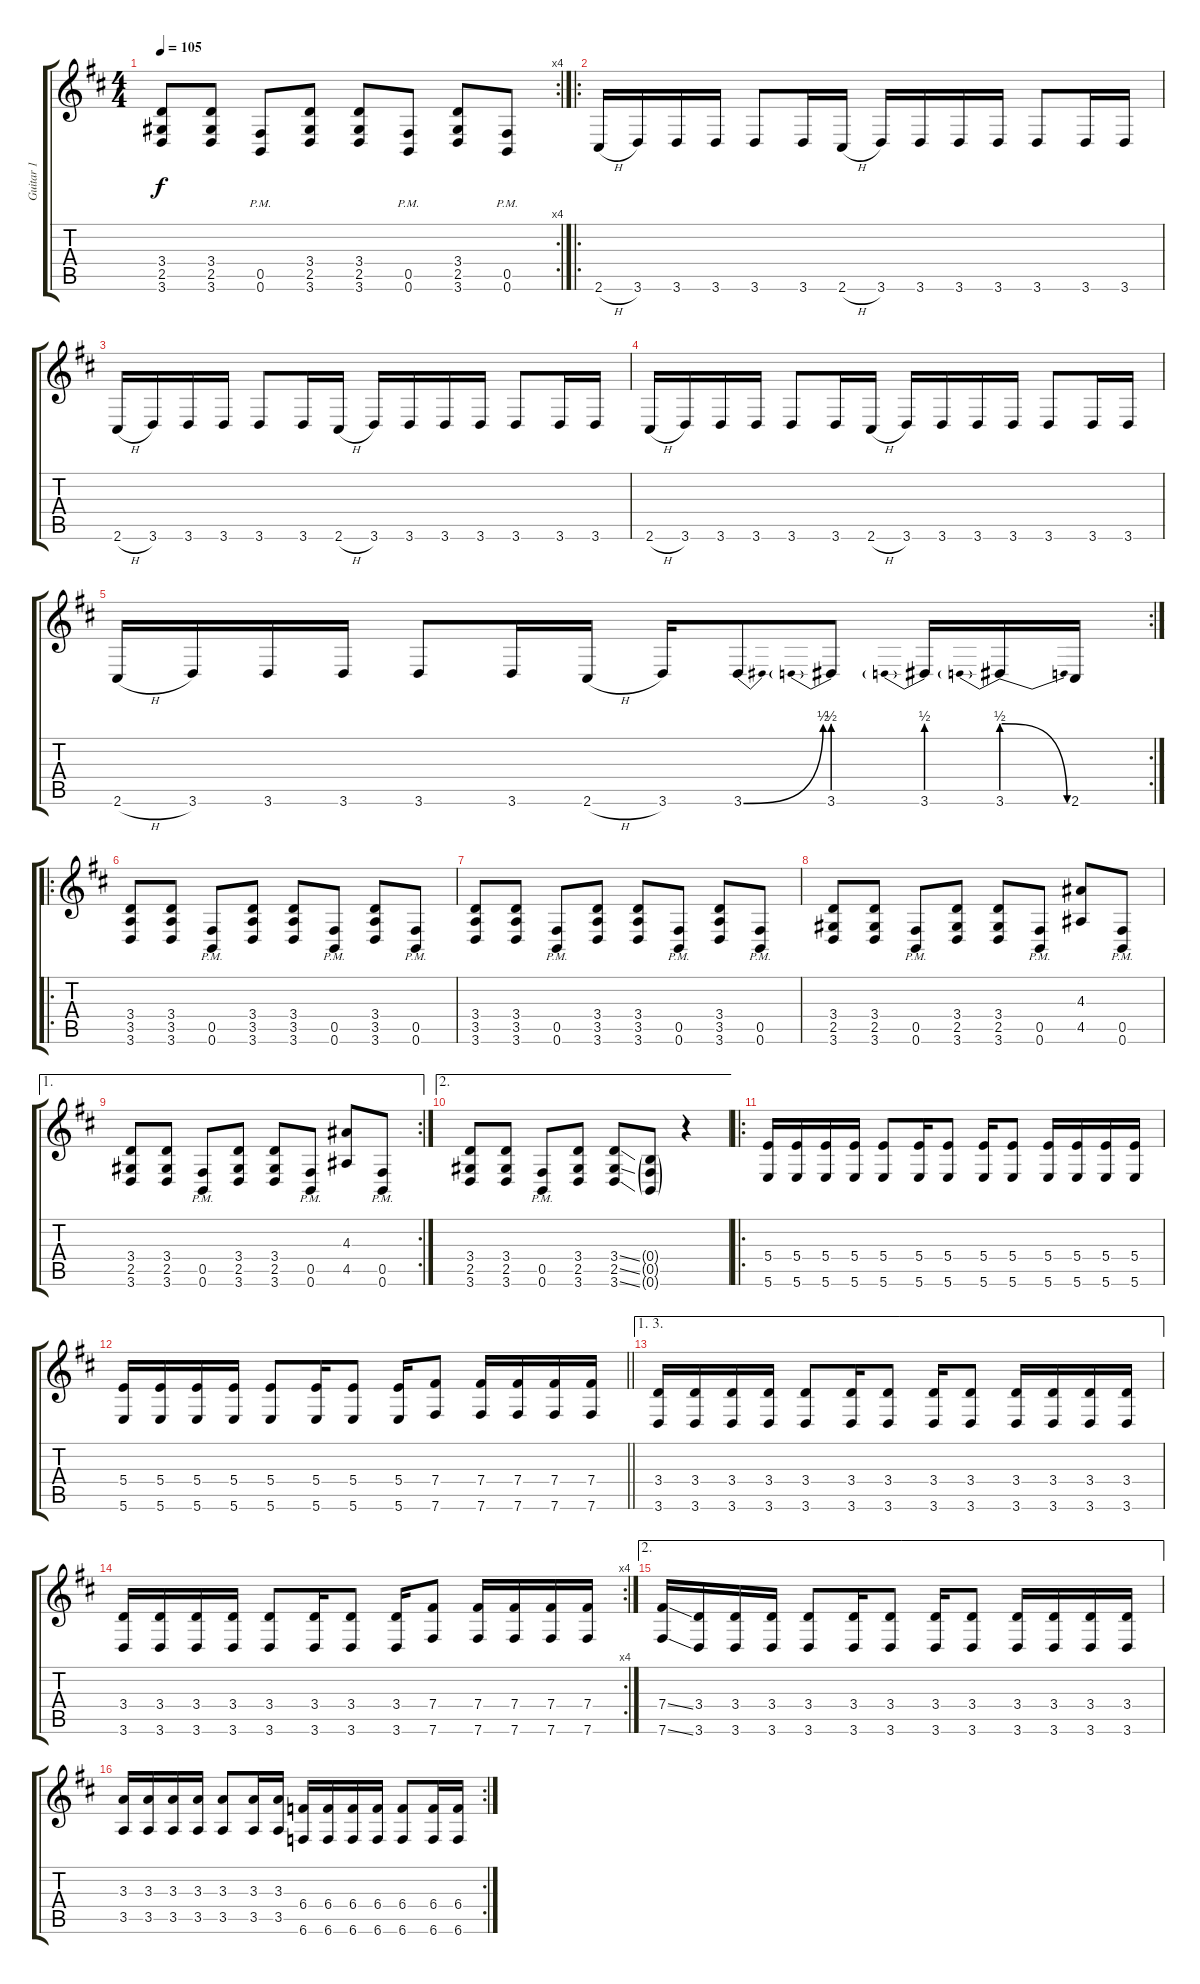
\track ("Guitar 1" "Guitar 1") {instrument distortionguitar}
\staff {score tabs}
\tuning (Eb4 B3 Gb3 B2 Gb2 B1) {hide}
\rc 4
\ts (4 4)
\tempo 105
\clef g2
\ks bminor
(3.4 2.5 3.6).8{dy f} (3.4 2.5 3.6).8 (0.5{pm} 0.6{pm}).8 (3.4 2.5 3.6).8 (3.4 2.5 3.6).8 (0.5{pm} 0.6{pm}).8 (3.4 2.5 3.6).8 (0.5{pm} 0.6{pm}).8 |
\ro
2.6{h}.16 3.6.16 3.6.16 3.6.16 3.6.8 3.6.16 2.6{h}.16 3.6.16 3.6.16 3.6.16 3.6.16 3.6.8 3.6.16 3.6.16 |
2.6{h}.16 3.6.16 3.6.16 3.6.16 3.6.8 3.6.16 2.6{h}.16 3.6.16 3.6.16 3.6.16 3.6.16 3.6.8 3.6.16 3.6.16 |
2.6{h}.16 3.6.16 3.6.16 3.6.16 3.6.8 3.6.16 2.6{h}.16 3.6.16 3.6.16 3.6.16 3.6.16 3.6.8 3.6.16 3.6.16 |
\rc 2
2.6{h}.16 3.6.16 3.6.16 3.6.16 3.6.8 3.6.16 2.6{h}.16 3.6.16 3.6{be (bend 0 0 60 2)}.8 3.6{be (prebend 0 2 60 2)}.8 3.6{be (prebend 0 2 60 2)}.16 3.6{be (prebendrelease 0 2 60 0)}.16 2.6.16 |
\ro
(3.4 3.5 3.6).8 (3.4 3.5 3.6).8 (0.5{pm} 0.6{pm}).8 (3.4 3.5 3.6).8 (3.4 3.5 3.6).8 (0.5{pm} 0.6{pm}).8 (3.4 3.5 3.6).8 (0.5{pm} 0.6{pm}).8 |
(3.4 3.5 3.6).8 (3.4 3.5 3.6).8 (0.5{pm} 0.6{pm}).8 (3.4 3.5 3.6).8 (3.4 3.5 3.6).8 (0.5{pm} 0.6{pm}).8 (3.4 3.5 3.6).8 (0.5{pm} 0.6{pm}).8 |
(3.4 2.5 3.6).8 (3.4 2.5 3.6).8 (0.5{pm} 0.6{pm}).8 (3.4 2.5 3.6).8 (3.4 2.5 3.6).8 (0.5{pm} 0.6{pm}).8 (4.3 4.5).8 (0.5{pm} 0.6{pm}).8 |
\ae 1
\rc 2
(3.4 2.5 3.6).8 (3.4 2.5 3.6).8 (0.5{pm} 0.6{pm}).8 (3.4 2.5 3.6).8 (3.4 2.5 3.6).8 (0.5{pm} 0.6{pm}).8 (4.3 4.5).8 (0.5{pm} 0.6{pm}).8 |
\ae 2
(3.4 2.5 3.6).8 (3.4 2.5 3.6).8 (0.5{pm} 0.6{pm}).8 (3.4 2.5 3.6).8 (3.4{ss} 2.5{ss} 3.6{ss}).8 (0.4{g} 0.5{g} 0.6{g}).8 r.4 |
\ro
(5.4 5.6).16 (5.4 5.6).16 (5.4 5.6).16 (5.4 5.6).16 (5.4 5.6).8 (5.4 5.6).16 (5.4 5.6).8 (5.4 5.6).16 (5.4 5.6).8 (5.4 5.6).16 (5.4 5.6).16 (5.4 5.6).16 (5.4 5.6).16 |
\barLineRight lightlight
(5.4 5.6).16 (5.4 5.6).16 (5.4 5.6).16 (5.4 5.6).16 (5.4 5.6).8 (5.4 5.6).16 (5.4 5.6).8 (5.4 5.6).16 (7.4 7.6).8 (7.4 7.6).16 (7.4 7.6).16 (7.4 7.6).16 (7.4 7.6).16 |
\ae (1 3)
(3.4 3.6).16 (3.4 3.6).16 (3.4 3.6).16 (3.4 3.6).16 (3.4 3.6).8 (3.4 3.6).16 (3.4 3.6).8 (3.4 3.6).16 (3.4 3.6).8 (3.4 3.6).16 (3.4 3.6).16 (3.4 3.6).16 (3.4 3.6).16 |
\rc 4
(3.4 3.6).16 (3.4 3.6).16 (3.4 3.6).16 (3.4 3.6).16 (3.4 3.6).8 (3.4 3.6).16 (3.4 3.6).8 (3.4 3.6).16 (7.4 7.6).8 (7.4 7.6).16 (7.4 7.6).16 (7.4 7.6).16 (7.4 7.6).16 |
\ae 2
(7.4{ss} 7.6{ss}).16 (3.4 3.6).16 (3.4 3.6).16 (3.4 3.6).16 (3.4 3.6).8 (3.4 3.6).16 (3.4 3.6).8 (3.4 3.6).16 (3.4 3.6).8 (3.4 3.6).16 (3.4 3.6).16 (3.4 3.6).16 (3.4 3.6).16 |
\rc 2
(3.3 3.5).16 (3.3 3.5).16 (3.3 3.5).16 (3.3 3.5).16 (3.3 3.5).8 (3.3 3.5).16 (3.3 3.5).16 (6.4 6.6).16 (6.4 6.6).16 (6.4 6.6).16 (6.4 6.6).16 (6.4 6.6).8 (6.4 6.6).16 (6.4 6.6).16
